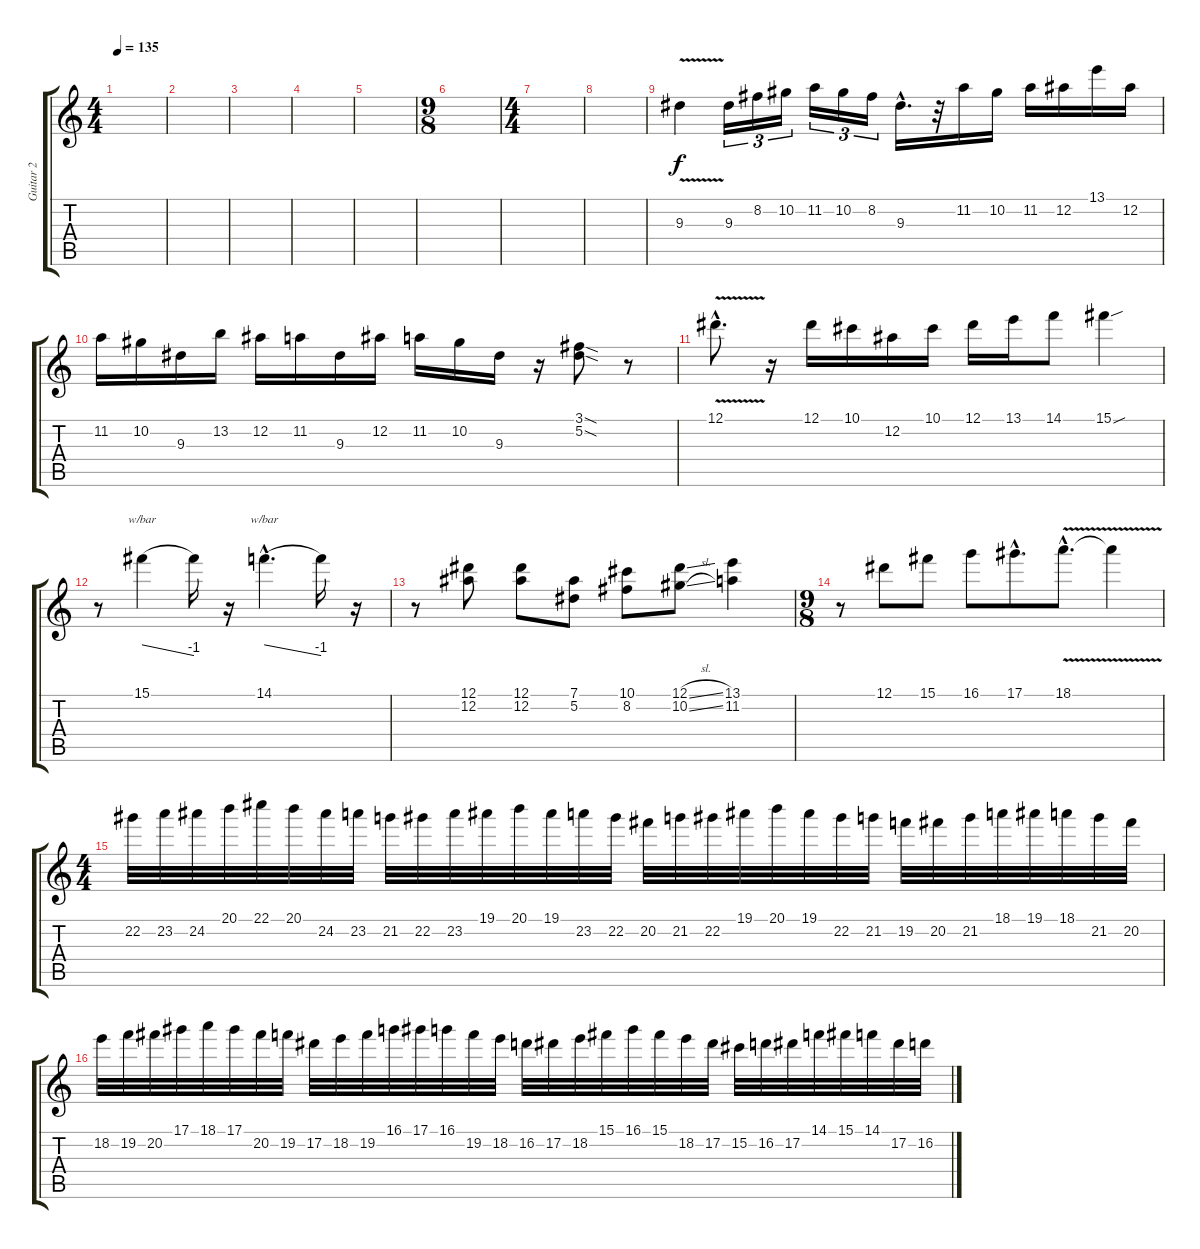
\track ("Guitar 2" "Guitar 2") {instrument distortionguitar}
\staff {score tabs}
\tuning (Eb4 Bb3 Gb3 Db3 Ab2 Db2) {hide}
\ts (4 4)
\tempo 135
\clef g2
\ks c
|
|
|
|
|
\ts (9 8)
|
\ts (4 4)
|
|
9.3{v}.4 9.3.16{tu (3 2)} 8.2.16{tu (3 2)} 10.2.16{tu (3 2)} 11.2.16{tu (3 2)} 10.2.16{tu (3 2)} 8.2.16{tu (3 2)} 9.3{hac}.16{d} r.32 11.2.16 10.2.16 11.2.16 12.2.16 13.1.16 12.2.16 |
11.2.16 10.2.16 9.3.16 13.2.16 12.2.16 11.2.16 9.3.16 12.2.16 11.2.16 10.2.16 9.3.16 r.16 (3.1{sod} 5.2{sod}).8 r.8 |
12.1{v hac}.8{d} r.16 12.1.16 10.1.16 12.2.16 10.1.16 12.1.16 13.1.16 14.1.8 15.1{sou}.4 |
r.8 15.1.4{tbe (dive default 0 0 60 -4)} 15.1{t}.16 r.16 14.1{hac}.4{d tbe (dive default 0 0 60 -4)} 14.1{t}.16 r.16 |
r.8 (12.1 12.2).8 (12.1 12.2).8 (7.1 5.2).8 (10.1 8.2).8 (12.1{sl} 10.2{sl}).8 (13.1 11.2).4 |
\ts (9 8)
r.8 12.1.8 15.1.8 16.1.8 17.1{hac}.8{d} 18.1{v hac}.8{d} 18.1{t}.4 |
\ts (4 4)
22.2.32 23.2.32 24.2.32 20.1.32 22.1.32 20.1.32 24.2.32 23.2.32 21.2.32 22.2.32 23.2.32 19.1.32 20.1.32 19.1.32 23.2.32 22.2.32 20.2.32 21.2.32 22.2.32 19.1.32 20.1.32 19.1.32 22.2.32 21.2.32 19.2.32 20.2.32 21.2.32 18.1.32 19.1.32 18.1.32 21.2.32 20.2.32 |
18.2.32 19.2.32 20.2.32 17.1.32 18.1.32 17.1.32 20.2.32 19.2.32 17.2.32 18.2.32 19.2.32 16.1.32 17.1.32 16.1.32 19.2.32 18.2.32 16.2.32 17.2.32 18.2.32 15.1.32 16.1.32 15.1.32 18.2.32 17.2.32 15.2.32 16.2.32 17.2.32 14.1.32 15.1.32 14.1.32 17.2.32 16.2.32
